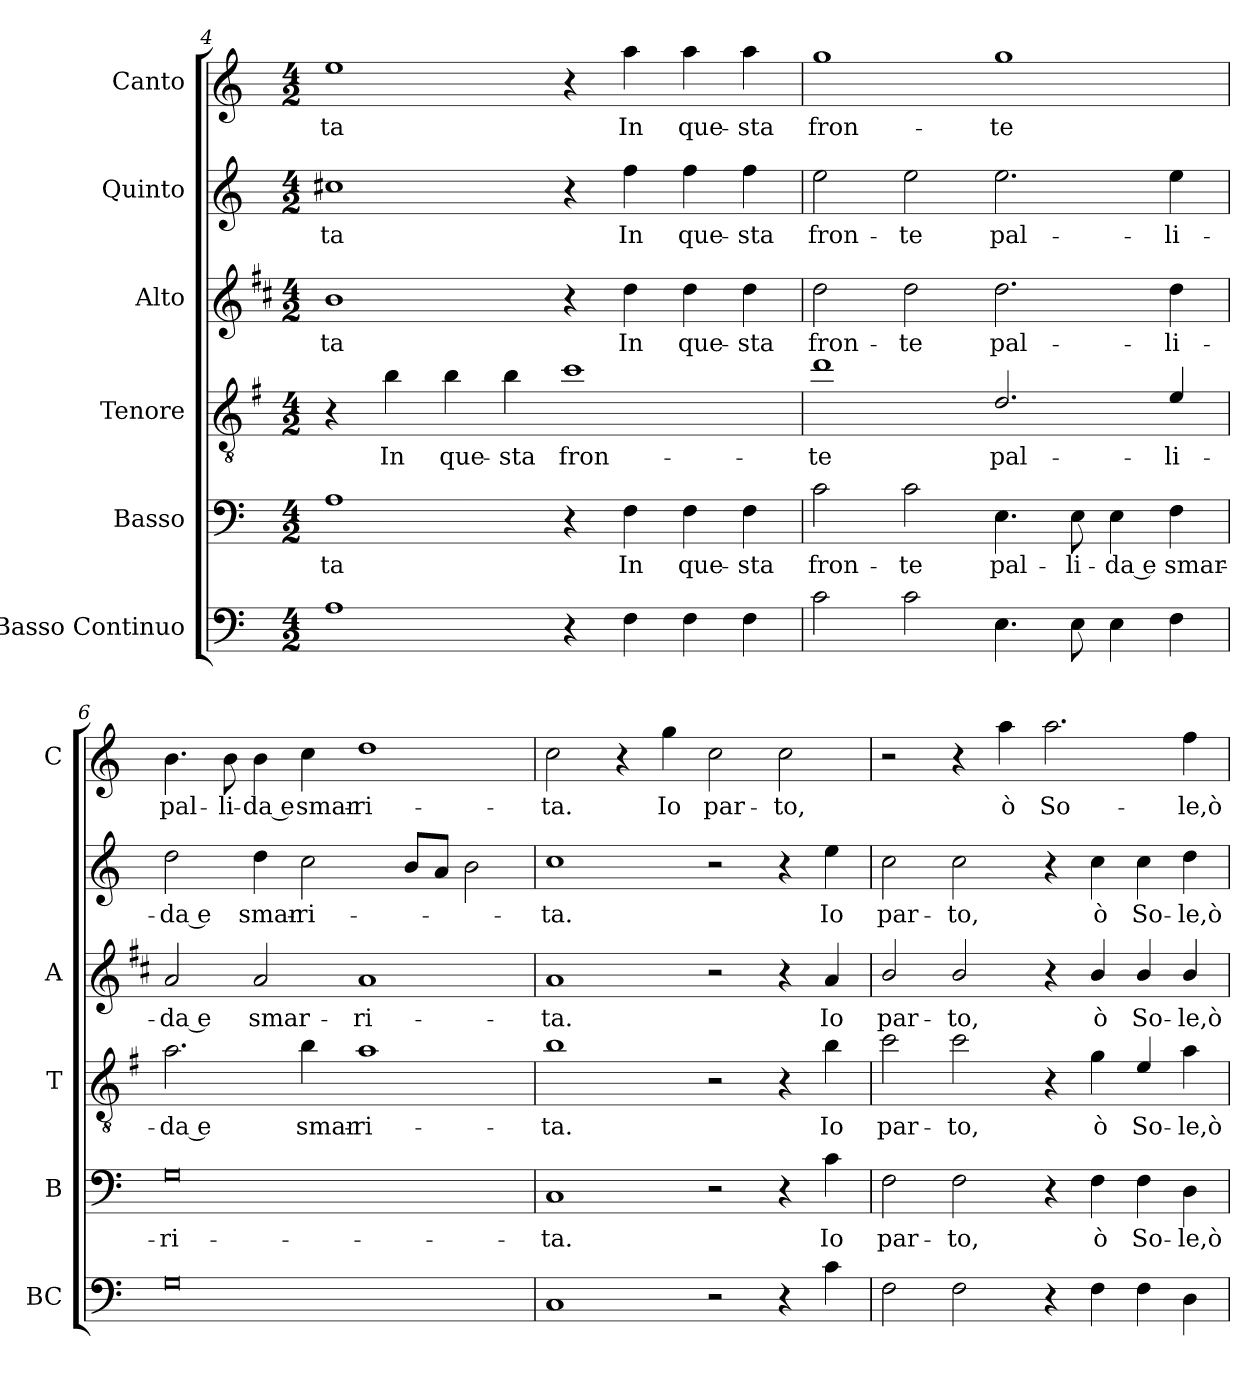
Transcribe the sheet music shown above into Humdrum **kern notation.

**kern	**kern	**text	**kern	**text	**kern	**text	**kern	**text	**kern	**text
*part6	*part5	*part5	*part4	*part4	*part3	*part3	*part2	*part2	*part1	*part1
*staff6	*staff5	*staff5	*staff4	*staff4	*staff3	*staff3	*staff2	*staff2	*staff1	*staff1
*I"Basso Continuo	*I"Basso	*	*I"Tenore	*	*I"Alto	*	*I"Quinto	*	*I"Canto	*
*I'BC	*I'B	*	*I'T	*	*I'A	*	*	*	*I'C	*
!!LO:LB:g=z
*clefF4	*clefF4	*	*clefGv2	*	*clefG2	*	*clefG2	*	*clefG2	*
*	*	*	*ITrd4c7	*	*ITrd1c2	*	*	*	*	*
*k[]	*k[]	*	*k[]	*	*k[]	*	*k[]	*	*k[]	*
*C:	*C:	*	*C:	*	*C:	*	*C:	*	*C:	*
*M4/2	*M4/2	*	*M4/2	*	*M4/2	*	*M4/2	*	*M4/2	*
=4	=4	=4	=4	=4	=4	=4	=4	=4	=4	=4
!	!	!LO:LY:b	!	!	!	!LO:LY:b	!	!LO:LY:b	!	!LO:LY:b
1A	1A	-ta	4r	.	1a	-ta	1cc#X	-ta	1ee	-ta
!	!	!	!	!LO:LY:b	!	!	!	!	!	!
.	.	.	4e\	In	.	.	.	.	.	.
!	!	!	!	!LO:LY:b	!	!	!	!	!	!
.	.	.	4e\	que-	.	.	.	.	.	.
!	!	!	!	!LO:LY:b	!	!	!	!	!	!
.	.	.	4e\	-sta	.	.	.	.	.	.
!	!	!	!	!LO:LY:b	!	!	!	!	!	!
4r	4r	.	1f	fron-	4r	.	4r	.	4r	.
!	!	!LO:LY:b	!	!	!	!LO:LY:b	!	!LO:LY:b	!	!LO:LY:b
4F\	4F\	In	.	.	4cc\	In	4ff\	In	4aa\	In
!	!	!LO:LY:b	!	!	!	!LO:LY:b	!	!LO:LY:b	!	!LO:LY:b
4F\	4F\	que-	.	.	4cc\	que-	4ff\	que-	4aa\	que-
!	!	!LO:LY:b	!	!	!	!LO:LY:b	!	!LO:LY:b	!	!LO:LY:b
4F\	4F\	-sta	.	.	4cc\	-sta	4ff\	-sta	4aa\	-sta
=5	=5	=5	=5	=5	=5	=5	=5	=5	=5	=5
!	!	!LO:LY:b	!	!LO:LY:b	!	!LO:LY:b	!	!LO:LY:b	!	!LO:LY:b
2c\	2c\	fron-	1g	-te	2cc\	fron-	2ee\	fron-	1gg	fron-
!	!	!LO:LY:b	!	!	!	!LO:LY:b	!	!LO:LY:b	!	!
2c\	2c\	-te	.	.	2cc\	-te	2ee\	-te	.	.
!	!	!LO:LY:b	!	!LO:LY:b	!	!LO:LY:b	!	!LO:LY:b	!	!LO:LY:b
4.E\	4.E\	pal-	2.G/	pal-	2.cc\	pal-	2.ee\	pal-	1gg	-te
!	!	!LO:LY:b	!	!	!	!	!	!	!	!
8E\	8E\	-li-	.	.	.	.	.	.	.	.
!	!	!LO:LY:b	!	!	!	!	!	!	!	!
4E\	4E\	-da e	.	.	.	.	.	.	.	.
!	!	!LO:LY:b	!	!LO:LY:b	!	!LO:LY:b	!	!LO:LY:b	!	!
4F\	4F\	smar-	4A/	-li-	4cc\	-li-	4ee\	-li-	.	.
=6	=6	=6	=6	=6	=6	=6	=6	=6	=6	=6
!	!	!LO:LY:b	!	!LO:LY:b	!	!LO:LY:b	!	!LO:LY:b	!	!LO:LY:b
0G	0G	-ri-	2.d\	-da e	2g/	-da e	2dd\	-da e	4.b\	pal-
!	!	!	!	!	!	!	!	!	!	!LO:LY:b
.	.	.	.	.	.	.	.	.	8b\	-li-
!	!	!	!	!	!	!LO:LY:b	!	!LO:LY:b	!	!LO:LY:b
.	.	.	.	.	2g/	smar-	4dd\	smar-	4b\	-da e
!	!	!	!	!LO:LY:b	!	!	!	!LO:LY:b	!	!LO:LY:b
.	.	.	4e\	smar-	.	.	2cc\	-ri-	4cc\	smar-
!	!	!	!	!LO:LY:b	!	!LO:LY:b	!	!	!	!LO:LY:b
.	.	.	1d	-ri-	1g	-ri-	.	.	1dd	-ri-
.	.	.	.	.	.	.	8b/L	.	.	.
.	.	.	.	.	.	.	8a/J	.	.	.
.	.	.	.	.	.	.	2b\	.	.	.
=7	=7	=7	=7	=7	=7	=7	=7	=7	=7	=7
!	!	!LO:LY:b	!	!LO:LY:b	!	!LO:LY:b	!	!LO:LY:b	!	!LO:LY:b
1C	1C	-ta.	1e	-ta.	1g	-ta.	1cc	-ta.	2cc\	-ta.
.	.	.	.	.	.	.	.	.	4r	.
!	!	!	!	!	!	!	!	!	!	!LO:LY:b
.	.	.	.	.	.	.	.	.	4gg\	Io
!	!	!	!	!	!	!	!	!	!	!LO:LY:b
2r	2r	.	2r	.	2r	.	2r	.	2cc\	par-
!	!	!	!	!	!	!	!	!	!	!LO:LY:b
4r	4r	.	4r	.	4r	.	4r	.	2cc\	-to,
!	!	!LO:LY:b	!	!LO:LY:b	!	!LO:LY:b	!	!LO:LY:b	!	!
4c\	4c\	Io	4e\	Io	4g/	Io	4ee\	Io	.	.
!!LO:PB:g=z
=8	=8	=8	=8	=8	=8	=8	=8	=8	=8	=8
!	!	!LO:LY:b	!	!LO:LY:b	!	!LO:LY:b	!	!LO:LY:b	!	!
2F\	2F\	par-	2f\	par-	2a/	par-	2cc\	par-	2r	.
!	!	!LO:LY:b	!	!LO:LY:b	!	!LO:LY:b	!	!LO:LY:b	!	!
2F\	2F\	-to,	2f\	-to,	2a/	-to,	2cc\	-to,	4r	.
!	!	!	!	!	!	!	!	!	!	!LO:LY:b
.	.	.	.	.	.	.	.	.	4aa\	ò
!	!	!	!	!	!	!	!	!	!	!LO:LY:b
4r	4r	.	4r	.	4r	.	4r	.	2.aa\	So-
!	!	!LO:LY:b	!	!LO:LY:b	!	!LO:LY:b	!	!LO:LY:b	!	!
4F\	4F\	ò	4c\	ò	4a/	ò	4cc\	ò	.	.
!	!	!LO:LY:b	!	!LO:LY:b	!	!LO:LY:b	!	!LO:LY:b	!	!
4F\	4F\	So-	4A/	So-	4a/	So-	4cc\	So-	.	.
!	!	!LO:LY:b	!	!LO:LY:b	!	!LO:LY:b	!	!LO:LY:b	!	!LO:LY:b
4D\	4D\	-le,ò	4d\	-le,ò	4a/	-le,ò	4dd\	-le,ò	4ff\	-le,ò
=	=	=	=	=	=	=	=	=	=	=
*-	*-	*-	*-	*-	*-	*-	*-	*-	*-	*-
